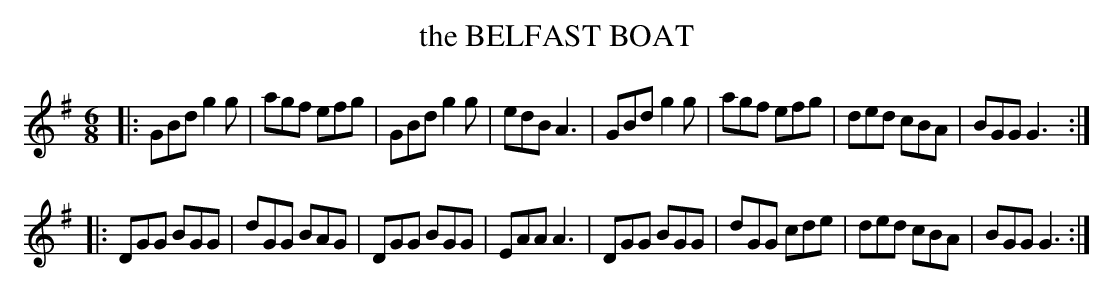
X:1
T: the BELFAST BOAT
M: 6/8
L: 1/8
K: G
|:\
GBd g2g | agf efg | GBd g2g | edB A3 |\
GBd g2g | agf efg | ded cBA | BGG G3 :|
|:\
DGG BGG | dGG BAG | DGG BGG | EAA A3 |\
DGG BGG | dGG cde | ded cBA | BGG G3 :|
